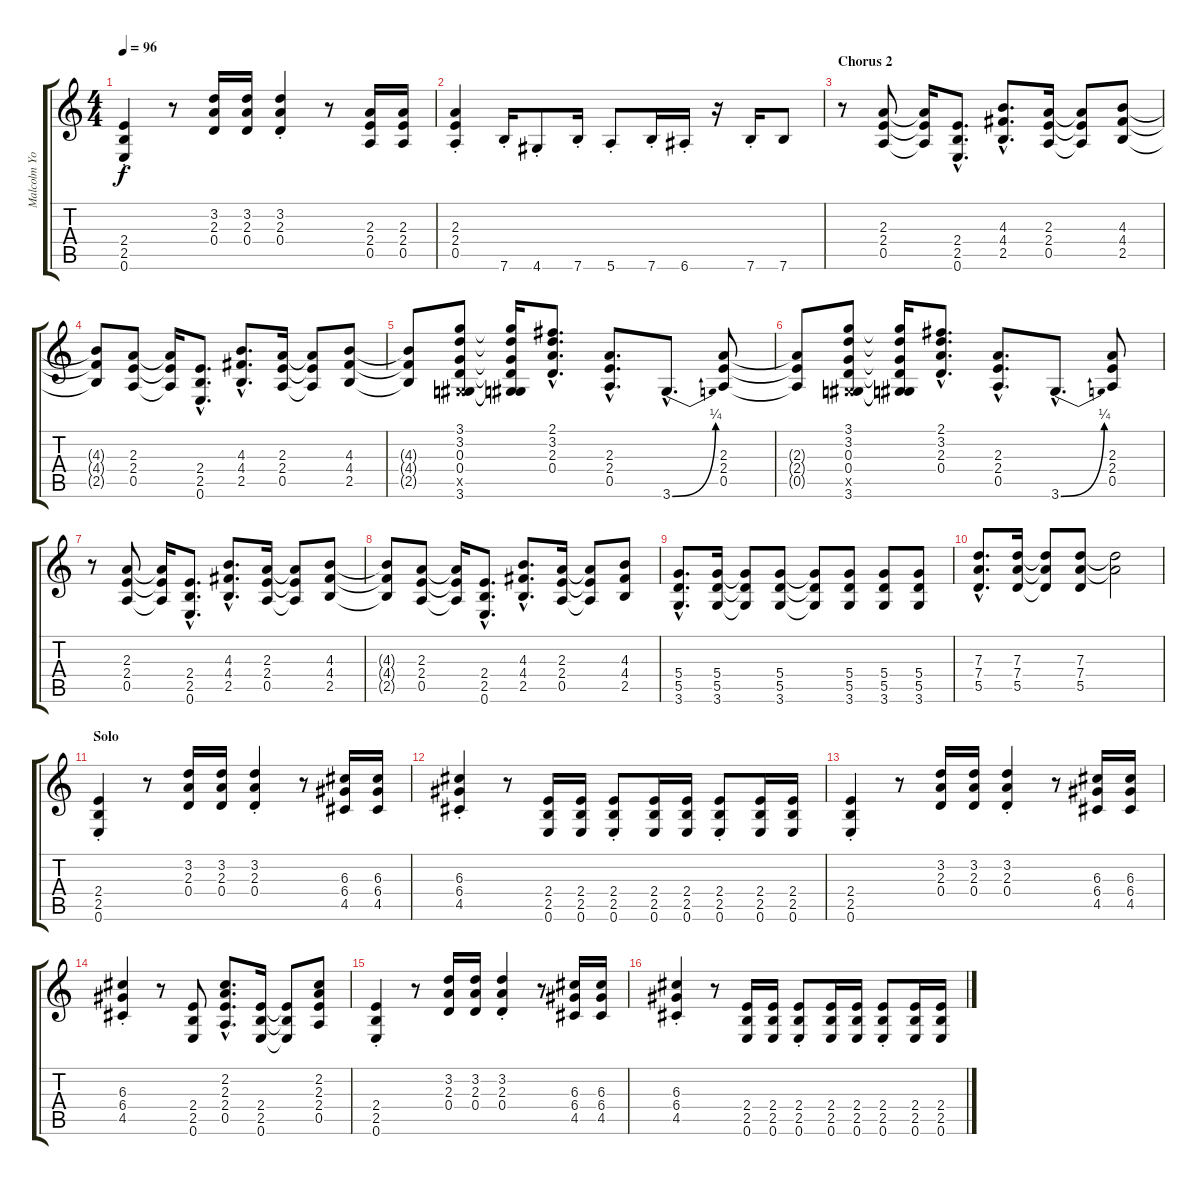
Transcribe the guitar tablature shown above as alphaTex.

\track ("Malcolm Young" "Malcolm Yo") {instrument distortionguitar}
\staff {score tabs}
\tuning (E4 B3 G3 D3 A2 E2) {hide}
\ts (4 4)
\tempo 96
\clef g2
\ks c
(2.4{st} 2.5{st} 0.6{st}).4{dy f} r.8 (3.2 2.3 0.4).16 (3.2 2.3 0.4).16 (3.2{st} 2.3{st} 0.4{st}).4 r.8 (2.3 2.4 0.5).16 (2.3 2.4 0.5).16 |
(2.3{st} 2.4{st} 0.5{st}).4 7.6{st}.16 4.6{st}.8 7.6{st}.16 5.6{st}.8 7.6{st}.16 6.6{st}.16 r.16 7.6{st}.16 7.6.8 |
\section ("" "Chorus 2")
r.8 (2.3 2.4 0.5).8 (2.3{t} 2.4{t} 0.5{t}).16 (2.4{hac} 2.5{hac} 0.6{hac}).8{d} (4.3{hac} 4.4{hac} 2.5{hac}).8{d} (2.3 2.4 0.5).16 (2.3{t} 2.4{t} 0.5{t}).8 (4.3 4.4 2.5).8 |
(4.3{t} 4.4{t} 2.5{t}).8 (2.3 2.4 0.5).8 (2.3{t} 2.4{t} 0.5{t}).16 (2.4{hac} 2.5{hac} 0.6{hac}).8{d} (4.3{hac} 4.4{hac} 2.5{hac}).8{d} (2.3 2.4 0.5).16 (2.3{t} 2.4{t} 0.5{t}).8 (4.3 4.4 2.5).8 |
(4.3{t} 4.4{t} 2.5{t}).8 (3.1 3.2 0.3 0.4 -1.5{x} 3.6).8 (3.1{t} 3.2{t} 0.3{t} 0.4{t} -1.5{t} 3.6{t}).16 (2.1{hac} 3.2{hac} 2.3{hac} 0.4{hac}).8{d} (2.3{hac} 2.4{hac} 0.5{hac}).8{d} 3.6{be (bend 0 0 60 1) hac}.8{d} (2.3 2.4 0.5).8 |
(2.3{t} 2.4{t} 0.5{t}).8 (3.1 3.2 0.3 0.4 -1.5{x} 3.6).8 (3.1{t} 3.2{t} 0.3{t} 0.4{t} -1.5{t} 3.6{t}).16 (2.1{hac} 3.2{hac} 2.3{hac} 0.4{hac}).8{d} (2.3{hac} 2.4{hac} 0.5{hac}).8{d} 3.6{be (bend 0 0 60 1) hac}.8{d} (2.3 2.4 0.5).8 |
r.8 (2.3 2.4 0.5).8 (2.3{t} 2.4{t} 0.5{t}).16 (2.4{hac} 2.5{hac} 0.6{hac}).8{d} (4.3{hac} 4.4{hac} 2.5{hac}).8{d} (2.3 2.4 0.5).16 (2.3{t} 2.4{t} 0.5{t}).8 (4.3 4.4 2.5).8 |
(4.3{t} 4.4{t} 2.5{t}).8 (2.3 2.4 0.5).8 (2.3{t} 2.4{t} 0.5{t}).16 (2.4{hac} 2.5{hac} 0.6{hac}).8{d} (4.3{hac} 4.4{hac} 2.5{hac}).8{d} (2.3 2.4 0.5).16 (2.3{t} 2.4{t} 0.5{t}).8 (4.3 4.4 2.5).8 |
(5.4{hac} 5.5{hac} 3.6{hac}).8{d} (5.4 5.5 3.6).16 (5.4{t} 5.5{t} 3.6{t}).8 (5.4 5.5 3.6).8 (5.4{t} 5.5{t} 3.6{t}).8 (5.4 5.5 3.6).8 (5.4 5.5 3.6).8 (5.4 5.5 3.6).8 |
(7.3{hac} 7.4{hac} 5.5{hac}).8{d} (7.3 7.4 5.5).16 (7.3{t} 7.4{t} 5.5{t}).8 (7.3 7.4 5.5).8 (7.3{t} 7.4{t}).2 |
\section ("" "Solo")
(2.4{st} 2.5{st} 0.6{st}).4 r.8 (3.2 2.3 0.4).16 (3.2 2.3 0.4).16 (3.2{st} 2.3{st} 0.4{st}).4 r.8 (6.3 6.4 4.5).16 (6.3 6.4 4.5).16 |
(6.3{st} 6.4{st} 4.5{st}).4 r.8 (2.4 2.5 0.6).16 (2.4 2.5 0.6).16 (2.4{st} 2.5{st} 0.6{st}).8 (2.4 2.5 0.6).16 (2.4 2.5 0.6).16 (2.4{st} 2.5{st} 0.6{st}).8 (2.4 2.5 0.6).16 (2.4 2.5 0.6).16 |
(2.4{st} 2.5{st} 0.6{st}).4 r.8 (3.2 2.3 0.4).16 (3.2 2.3 0.4).16 (3.2{st} 2.3{st} 0.4{st}).4 r.8 (6.3 6.4 4.5).16 (6.3 6.4 4.5).16 |
(6.3{st} 6.4{st} 4.5{st}).4 r.8 (2.4 2.5 0.6).8 (2.2{hac} 2.3{hac} 2.4{hac} 0.5{hac}).8{d} (2.4 2.5 0.6).16 (2.4{t} 2.5{t} 0.6{t}).8 (2.2 2.3 2.4 0.5).8 |
(2.4{st} 2.5{st} 0.6{st}).4 r.8 (3.2 2.3 0.4).16 (3.2 2.3 0.4).16 (3.2{st} 2.3{st} 0.4{st}).4 r.8 (6.3 6.4 4.5).16 (6.3 6.4 4.5).16 |
(6.3{st} 6.4{st} 4.5{st}).4 r.8 (2.4 2.5 0.6).16 (2.4 2.5 0.6).16 (2.4{st} 2.5{st} 0.6{st}).8 (2.4 2.5 0.6).16 (2.4 2.5 0.6).16 (2.4{st} 2.5{st} 0.6{st}).8 (2.4 2.5 0.6).16 (2.4 2.5 0.6).16
